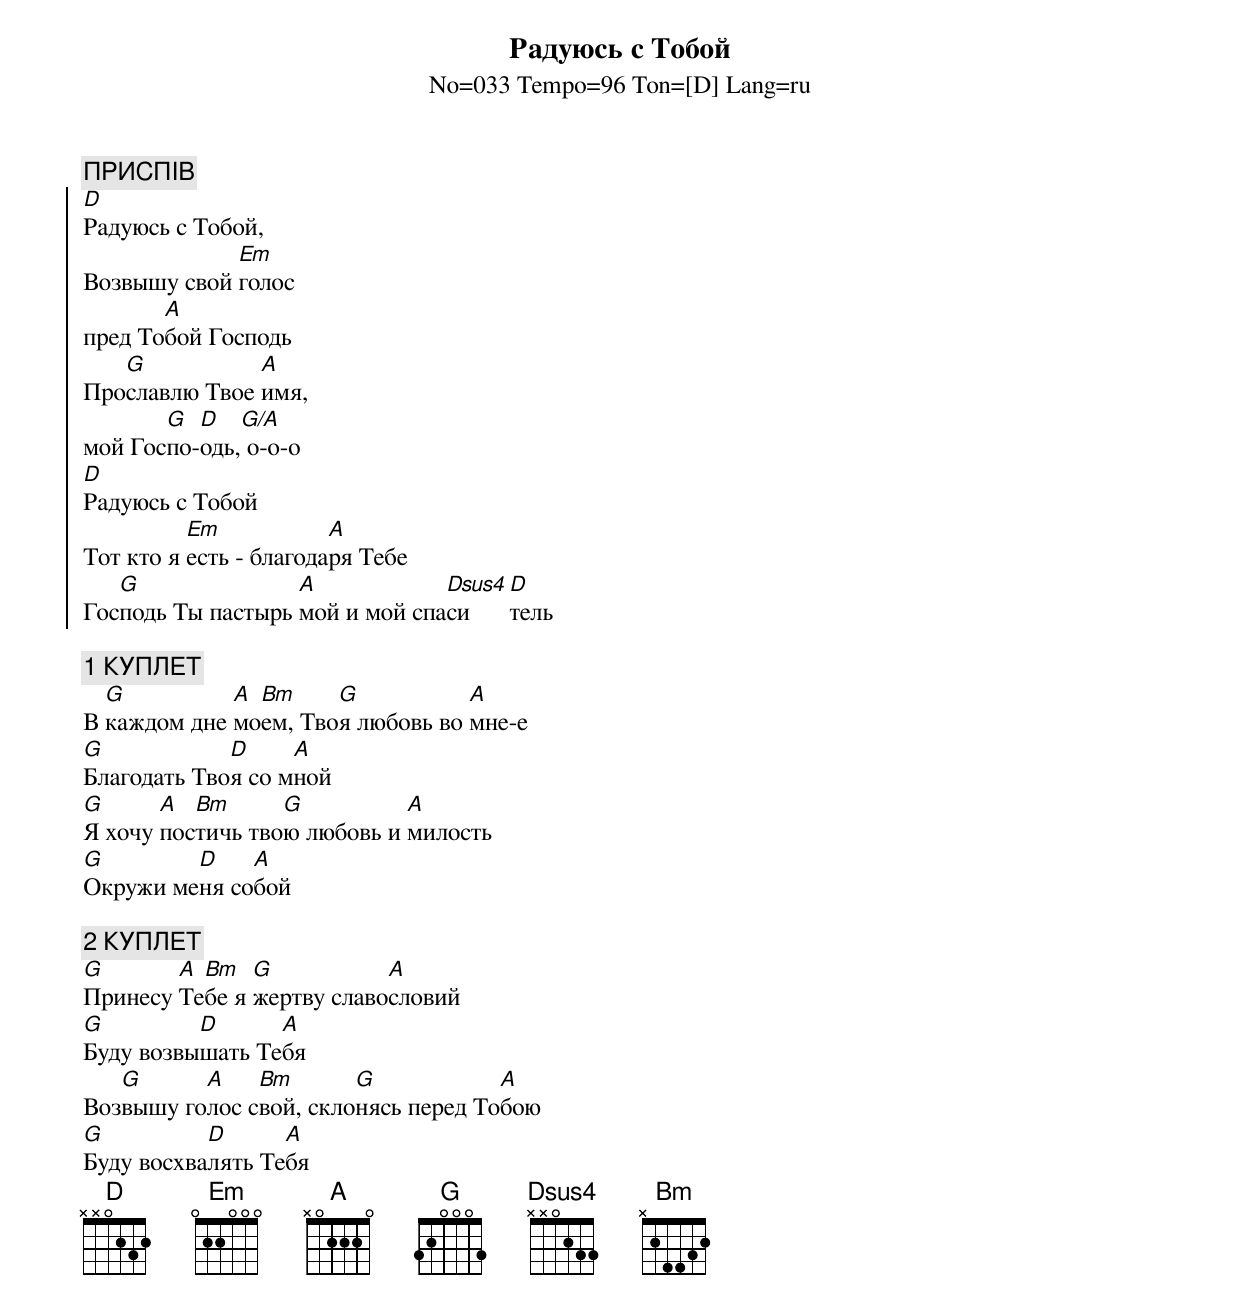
{title:Радуюсь с Тобой}
{subtitle:No=033 Tempo=96 Ton=[D] Lang=ru}

{c: ПРИСПІВ}
{soc}
[D]Радуюсь с Тобой,
Возвышу свой [Em]голос
пред То[A]бой Господь
Про[G]славлю Твое [A]имя,
мой Гос[G]по-[D]одь,[G/A] о-о-о
[D]Радуюсь с Тобой
Тот кто я [Em]есть - благода[A]ря Тебе
Гос[G]подь Ты пастырь [A]мой и мой спа[Dsus4]си[D]тель
{eoc}

{c: 1 КУПЛЕТ}
В [G]каждом дне [A]мо[Bm]ем, Тво[G]я любовь во [A]мне-е
[G]Благодать Тво[D]я со м[A]ной
[G]Я хочу [A]пос[Bm]тичь тво[G]ю любовь и [A]милость
[G]Окружи ме[D]ня со[A]бой

{c: 2 КУПЛЕТ}
[G]Принесу [A]Те[Bm]бе я [G]жертву славо[A]словий
[G]Буду возвы[D]шать Те[A]бя
Воз[G]вышу го[A]лос с[Bm]вой, скло[G]нясь перед То[A]бою
[G]Буду восхва[D]лять Те[A]бя
